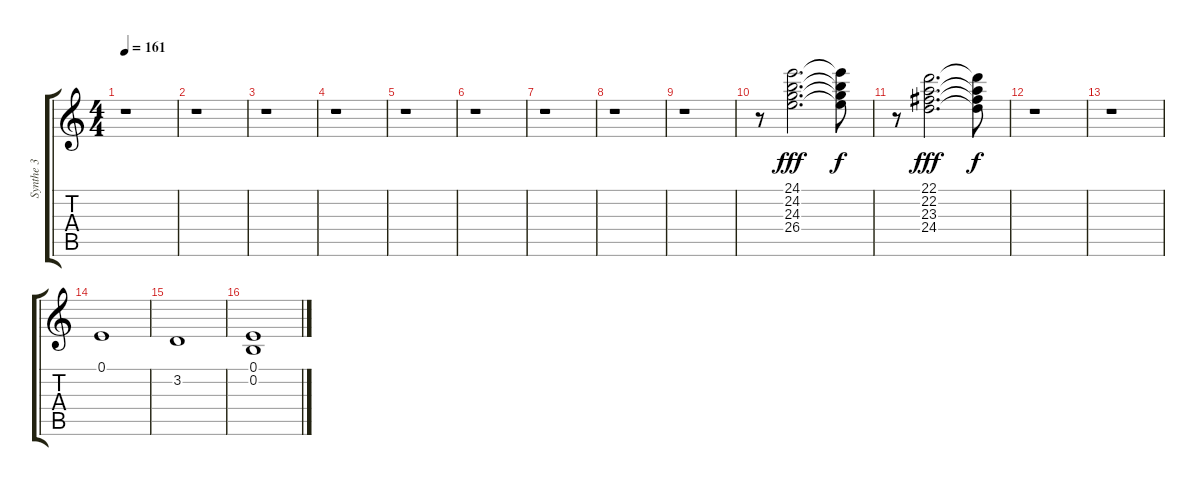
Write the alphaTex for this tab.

\track ("Synthe 3" "Synthe 3") {instrument lead6voice}
\staff {score tabs}
\tuning (E4 B3 G3 D3 A2 E2) {hide}
\ts (4 4)
\tempo 161
\clef g2
\ks c
r.1{dy ff} |
r.1 |
r.1 |
r.1 |
r.1 |
r.1 |
r.1 |
r.1 |
r.1 |
r.8 (24.1 24.2 24.3 26.4).2{d dy fff volume 8 balance 8 instrument stringensemble2} (24.1{t} 24.2{t} 24.3{t} 26.4{t}).8{dy f} |
r.8 (22.1 22.2 23.3 24.4).2{d dy fff} (22.1{t} 22.2{t} 23.3{t} 24.4{t}).8{dy f} |
r.1 |
r.1 |
0.1.1{instrument lead6voice} |
3.2.1 |
(0.1 0.2).1
